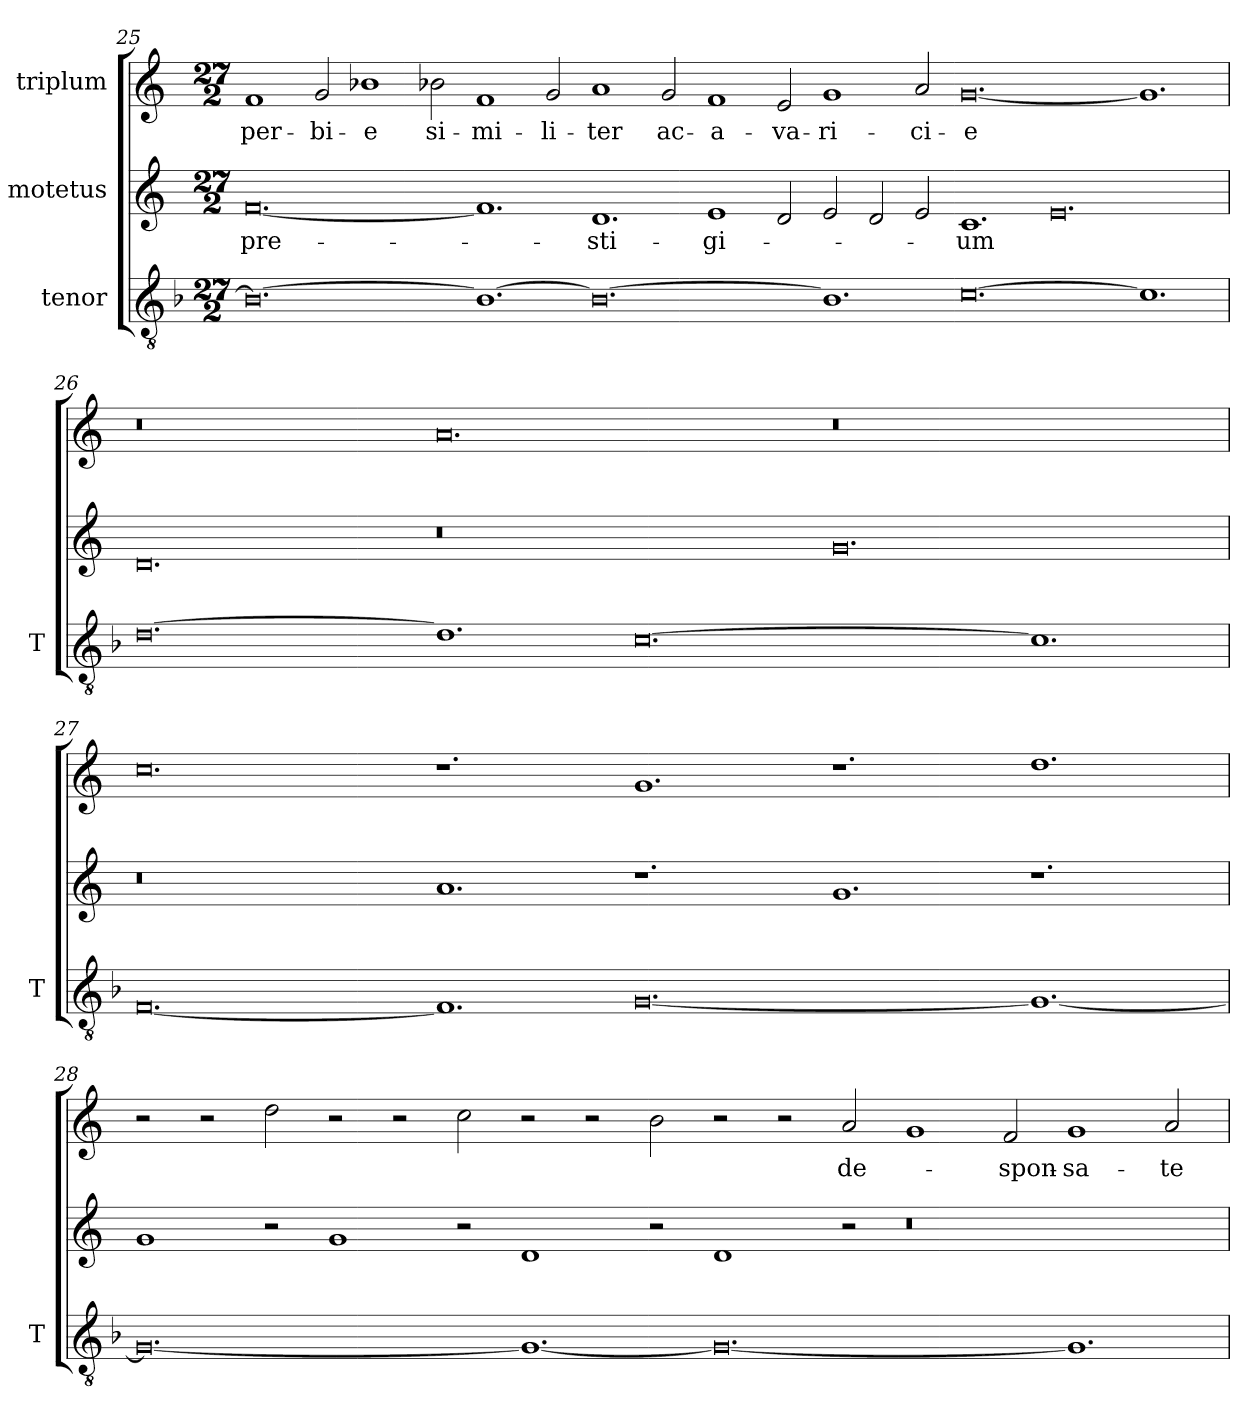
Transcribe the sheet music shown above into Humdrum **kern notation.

**kern	**kern	**text	**kern	**text
*part3	*part2	*part2	*part1	*part1
*staff3	*staff2	*staff2	*staff1	*staff1
*I"tenor	*I"motetus	*	*I"triplum	*
*I'T	*	*	*	*
*clefGv2	*clefG2	*	*clefG2	*
*k[b-]	*k[]	*	*k[]	*
*F:	*C:	*	*C:	*
*M27/2	*M27/2	*	*M27/2	*
=25	=25	=25	=25	=25
0.B-\_	[0.f/	pre-	1f/	-per-
.	.	.	2g/	-bi-
.	.	.	1b-X\	-e
.	.	.	2b-X\	si-
1.B-\_	1.f/]	.	1f/	-mi-
.	.	.	2g/	-li-
0.B-\_	1.d/	-sti-	1a/	-ter
.	.	.	2g/	ac-
.	1e/	-gi-	1f/	a-
.	2d/	.	2e/	-va-
1.B-\]	2e/	.	1g/	-ri-
.	2d/	.	.	.
.	2e/	.	2a/	-ci-
[0.c\	1.c/	-um	[0.g/	-e
.	0.e/	.	.	.
1.c\]	.	.	1.g/]	.
=26	=26	=26	=26	=26
[0.d\	0.d/	.	0.r	.
1.d\]	0.r	.	0.a/	.
[0.c\	.	.	.	.
.	0.g/	.	0.r	.
1.c\]	.	.	.	.
=27	=27	=27	=27	=27
[0.F/	0.r	.	0.cc\	.
1.F/]	1.a/	.	1.r	.
[0.G/	1.r	.	1.g/	.
.	1.g/	.	1.r	.
1.G/_	1.r	.	1.dd\	.
=28	=28	=28	=28	=28
0.G/_	1g/	.	2r	.
.	.	.	2r	.
.	2r	.	2dd\	.
.	1g/	.	2r	.
.	.	.	2r	.
.	2r	.	2cc\	.
1.G/_	1d/	.	2r	.
.	.	.	2r	.
.	2r	.	2b\	.
0.G/_	1d/	.	2r	.
.	.	.	2r	.
.	2r	.	2a/	de-
.	0.r	.	1g/	.
.	.	.	2f/	-spon-
1.G/]	.	.	1g/	-sa-
.	.	.	2a/	-te
=	=	=	=	=
*-	*-	*-	*-	*-
